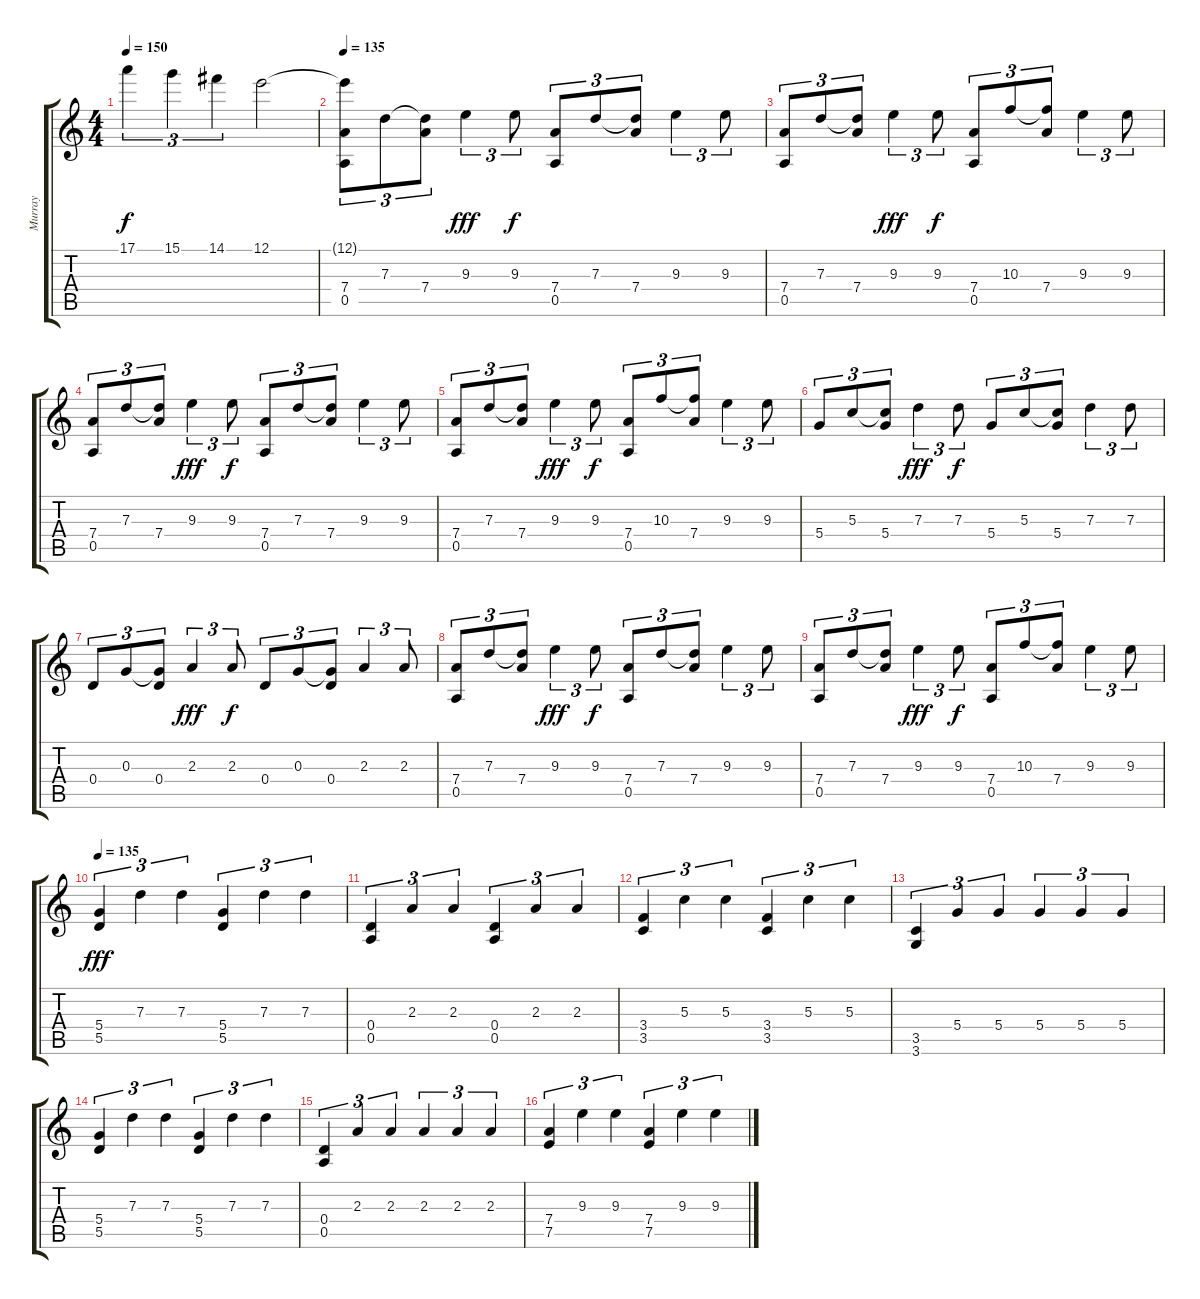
\track ("Murray" "Murray") {instrument distortionguitar}
\staff {score tabs}
\tuning (E4 B3 G3 D3 A2 E2) {hide}
\ts (4 4)
\tempo 150
\clef g2
\ks c
17.1.4{tu (3 2) dy f} 15.1.4{tu (3 2)} 14.1.4{tu (3 2)} 12.1.2 |
\tempo 135
(12.1{t} 7.4 0.5).8{tu (3 2)} 7.3.8{tu (3 2) volume 9 instrument electricguitarclean} (7.3{t} 7.4).8{tu (3 2)} 9.3.4{tu (3 2) dy fff} 9.3.8{tu (3 2) dy f} (7.4 0.5).8{tu (3 2)} 7.3.8{tu (3 2)} (7.3{t} 7.4).8{tu (3 2)} 9.3.4{tu (3 2)} 9.3.8{tu (3 2)} |
(7.4 0.5).8{tu (3 2)} 7.3.8{tu (3 2) instrument electricguitarclean} (7.3{t} 7.4).8{tu (3 2)} 9.3.4{tu (3 2) dy fff} 9.3.8{tu (3 2) dy f} (7.4 0.5).8{tu (3 2)} 10.3.8{tu (3 2)} (10.3{t} 7.4).8{tu (3 2)} 9.3.4{tu (3 2)} 9.3.8{tu (3 2)} |
(7.4 0.5).8{tu (3 2)} 7.3.8{tu (3 2) instrument electricguitarclean} (7.3{t} 7.4).8{tu (3 2)} 9.3.4{tu (3 2) dy fff} 9.3.8{tu (3 2) dy f} (7.4 0.5).8{tu (3 2)} 7.3.8{tu (3 2)} (7.3{t} 7.4).8{tu (3 2)} 9.3.4{tu (3 2)} 9.3.8{tu (3 2)} |
(7.4 0.5).8{tu (3 2)} 7.3.8{tu (3 2) instrument electricguitarclean} (7.3{t} 7.4).8{tu (3 2)} 9.3.4{tu (3 2) dy fff} 9.3.8{tu (3 2) dy f} (7.4 0.5).8{tu (3 2)} 10.3.8{tu (3 2)} (10.3{t} 7.4).8{tu (3 2)} 9.3.4{tu (3 2)} 9.3.8{tu (3 2)} |
5.4.8{tu (3 2)} 5.3.8{tu (3 2) instrument electricguitarclean} (5.3{t} 5.4).8{tu (3 2)} 7.3.4{tu (3 2) dy fff} 7.3.8{tu (3 2) dy f} 5.4.8{tu (3 2)} 5.3.8{tu (3 2)} (5.3{t} 5.4).8{tu (3 2)} 7.3.4{tu (3 2)} 7.3.8{tu (3 2)} |
0.4.8{tu (3 2)} 0.3.8{tu (3 2) instrument electricguitarclean} (0.3{t} 0.4).8{tu (3 2)} 2.3.4{tu (3 2) dy fff} 2.3.8{tu (3 2) dy f} 0.4.8{tu (3 2)} 0.3.8{tu (3 2)} (0.3{t} 0.4).8{tu (3 2)} 2.3.4{tu (3 2)} 2.3.8{tu (3 2)} |
(7.4 0.5).8{tu (3 2)} 7.3.8{tu (3 2) instrument electricguitarclean} (7.3{t} 7.4).8{tu (3 2)} 9.3.4{tu (3 2) dy fff} 9.3.8{tu (3 2) dy f} (7.4 0.5).8{tu (3 2)} 7.3.8{tu (3 2)} (7.3{t} 7.4).8{tu (3 2)} 9.3.4{tu (3 2)} 9.3.8{tu (3 2)} |
(7.4 0.5).8{tu (3 2)} 7.3.8{tu (3 2) instrument electricguitarclean} (7.3{t} 7.4).8{tu (3 2)} 9.3.4{tu (3 2) dy fff} 9.3.8{tu (3 2) dy f} (7.4 0.5).8{tu (3 2)} 10.3.8{tu (3 2)} (10.3{t} 7.4).8{tu (3 2)} 9.3.4{tu (3 2)} 9.3.8{tu (3 2)} |
\tempo 135
(5.4 5.5).4{tu (3 2) dy fff} 7.3.4{tu (3 2)} 7.3.4{tu (3 2)} (5.4 5.5).4{tu (3 2)} 7.3.4{tu (3 2)} 7.3.4{tu (3 2)} |
(0.4 0.5).4{tu (3 2)} 2.3.4{tu (3 2)} 2.3.4{tu (3 2)} (0.4 0.5).4{tu (3 2)} 2.3.4{tu (3 2)} 2.3.4{tu (3 2)} |
(3.4 3.5).4{tu (3 2)} 5.3.4{tu (3 2)} 5.3.4{tu (3 2)} (3.4 3.5).4{tu (3 2)} 5.3.4{tu (3 2)} 5.3.4{tu (3 2)} |
(3.5 3.6).4{tu (3 2)} 5.4.4{tu (3 2)} 5.4.4{tu (3 2)} 5.4.4{tu (3 2)} 5.4.4{tu (3 2)} 5.4.4{tu (3 2)} |
(5.4 5.5).4{tu (3 2)} 7.3.4{tu (3 2)} 7.3.4{tu (3 2)} (5.4 5.5).4{tu (3 2)} 7.3.4{tu (3 2)} 7.3.4{tu (3 2)} |
(0.4 0.5).4{tu (3 2)} 2.3.4{tu (3 2)} 2.3.4{tu (3 2)} 2.3.4{tu (3 2)} 2.3.4{tu (3 2)} 2.3.4{tu (3 2)} |
(7.4 7.5).4{tu (3 2)} 9.3.4{tu (3 2)} 9.3.4{tu (3 2)} (7.4 7.5).4{tu (3 2)} 9.3.4{tu (3 2)} 9.3.4{tu (3 2)}
